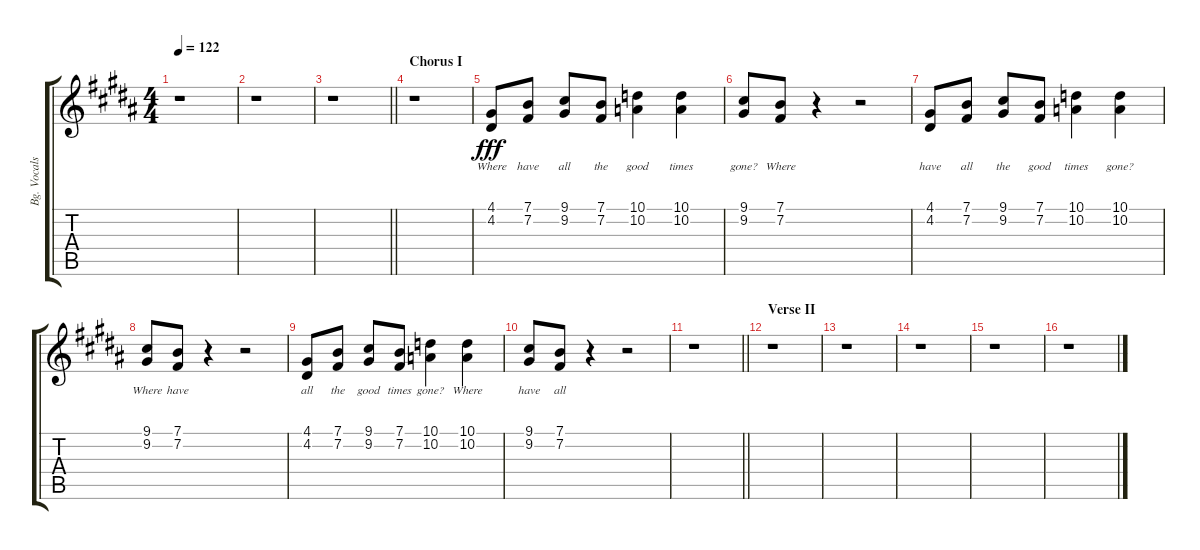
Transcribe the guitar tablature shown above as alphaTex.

\track ("Bg. Vocals" "Bg. Vocals") {instrument synthvoice}
\staff {score tabs}
\tuning (E4 B3 G3 D3 A2 E2) {hide}
\ts (4 4)
\tempo 122
\clef g2
\ks b
r.1{dy fff} |
r.1 |
\barLineRight lightlight
r.1 |
\section ("" "Chorus I")
r.1 |
(4.1 4.2).8{lyrics (0 "Where") lyrics (1 "") lyrics (2 "") lyrics (3 "") lyrics (4 "")} (7.1 7.2).8{lyrics (0 "have") lyrics (1 "") lyrics (2 "") lyrics (3 "") lyrics (4 "")} (9.1 9.2).8{lyrics (0 "all") lyrics (1 "") lyrics (2 "") lyrics (3 "") lyrics (4 "")} (7.1 7.2).8{lyrics (0 "the") lyrics (1 "") lyrics (2 "") lyrics (3 "") lyrics (4 "")} (10.1 10.2).4{lyrics (0 "good") lyrics (1 "") lyrics (2 "") lyrics (3 "") lyrics (4 "")} (10.1 10.2).4{lyrics (0 "times") lyrics (1 "") lyrics (2 "") lyrics (3 "") lyrics (4 "")} |
(9.1 9.2).8{lyrics (0 "gone?") lyrics (1 "") lyrics (2 "") lyrics (3 "") lyrics (4 "")} (7.1 7.2).8{lyrics (0 "Where") lyrics (1 "") lyrics (2 "") lyrics (3 "") lyrics (4 "")} r.4 r.2 |
(4.1 4.2).8{lyrics (0 "have") lyrics (1 "") lyrics (2 "") lyrics (3 "") lyrics (4 "")} (7.1 7.2).8{lyrics (0 "all") lyrics (1 "") lyrics (2 "") lyrics (3 "") lyrics (4 "")} (9.1 9.2).8{lyrics (0 "the") lyrics (1 "") lyrics (2 "") lyrics (3 "") lyrics (4 "")} (7.1 7.2).8{lyrics (0 "good") lyrics (1 "") lyrics (2 "") lyrics (3 "") lyrics (4 "")} (10.1 10.2).4{lyrics (0 "times") lyrics (1 "") lyrics (2 "") lyrics (3 "") lyrics (4 "")} (10.1 10.2).4{lyrics (0 "gone?") lyrics (1 "") lyrics (2 "") lyrics (3 "") lyrics (4 "")} |
(9.1 9.2).8{lyrics (0 "Where") lyrics (1 "") lyrics (2 "") lyrics (3 "") lyrics (4 "")} (7.1 7.2).8{lyrics (0 "have") lyrics (1 "") lyrics (2 "") lyrics (3 "") lyrics (4 "")} r.4 r.2 |
(4.1 4.2).8{lyrics (0 "all") lyrics (1 "") lyrics (2 "") lyrics (3 "") lyrics (4 "")} (7.1 7.2).8{lyrics (0 "the") lyrics (1 "") lyrics (2 "") lyrics (3 "") lyrics (4 "")} (9.1 9.2).8{lyrics (0 "good") lyrics (1 "") lyrics (2 "") lyrics (3 "") lyrics (4 "")} (7.1 7.2).8{lyrics (0 "times") lyrics (1 "") lyrics (2 "") lyrics (3 "") lyrics (4 "")} (10.1 10.2).4{lyrics (0 "gone?") lyrics (1 "") lyrics (2 "") lyrics (3 "") lyrics (4 "")} (10.1 10.2).4{lyrics (0 "Where") lyrics (1 "") lyrics (2 "") lyrics (3 "") lyrics (4 "")} |
(9.1 9.2).8{lyrics (0 "have") lyrics (1 "") lyrics (2 "") lyrics (3 "") lyrics (4 "")} (7.1 7.2).8{lyrics (0 "all") lyrics (1 "") lyrics (2 "") lyrics (3 "") lyrics (4 "")} r.4 r.2 |
\barLineRight lightlight
r.1 |
\section ("" "Verse II")
r.1 |
r.1 |
r.1 |
r.1 |
r.1
